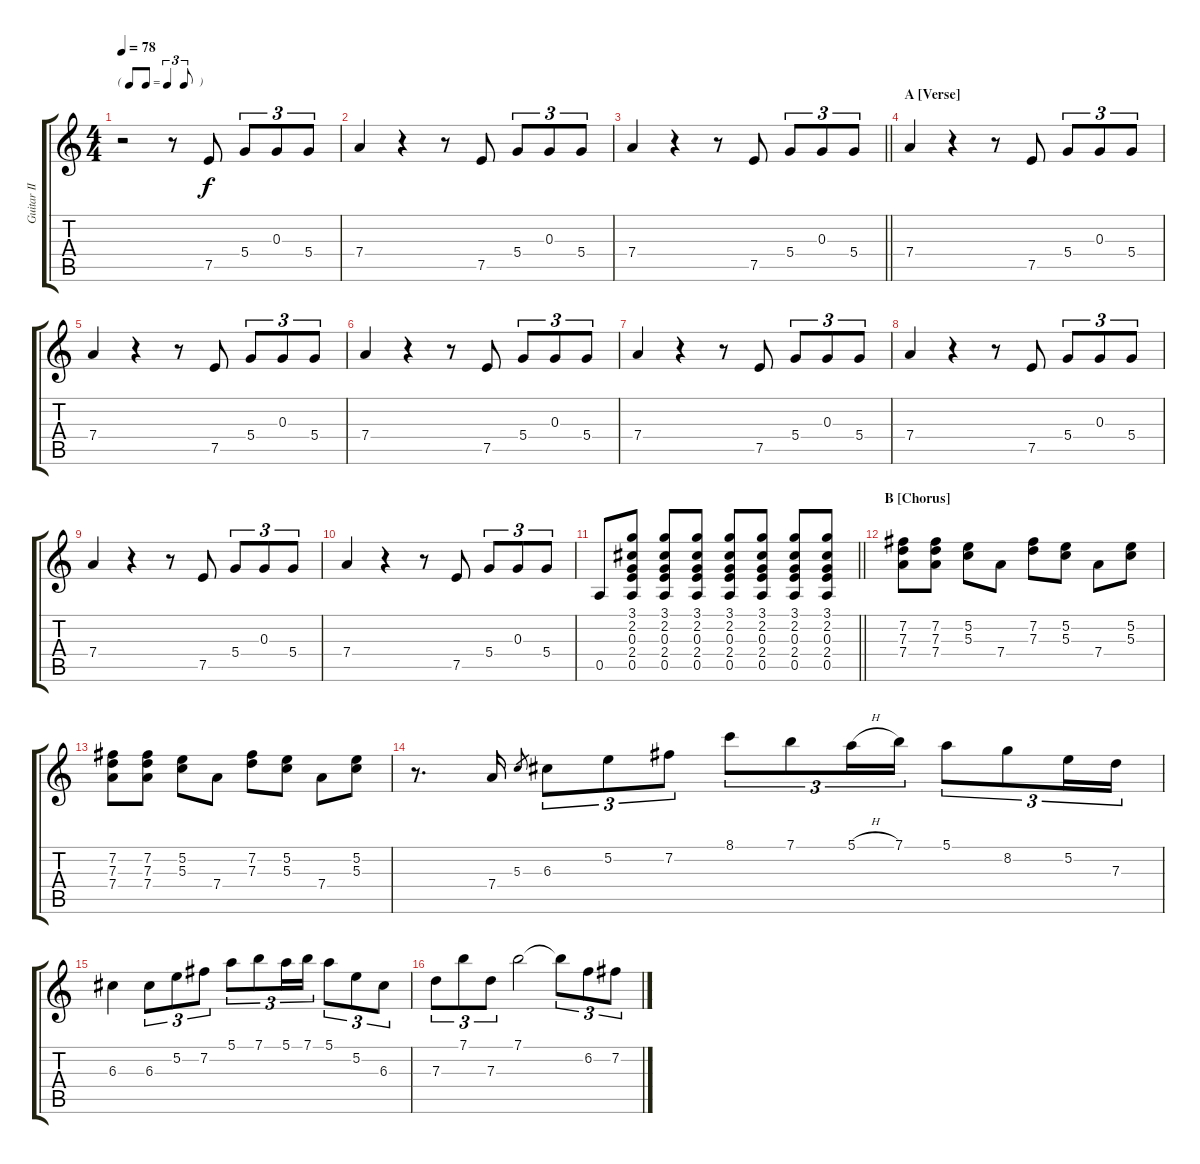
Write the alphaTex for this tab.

\track ("Guitar II" "Guitar II") {instrument distortionguitar}
\staff {score tabs}
\tuning (E4 B3 G3 D3 A2 E2) {hide}
\ts (4 4)
\tf triplet8th
\tempo 78
\clef g2
\ks c
r.2{dy f instrument distortionguitar} r.8 7.5.8 5.4.8{tu (3 2)} 0.3.8{tu (3 2)} 5.4.8{tu (3 2)} |
7.4.4 r.4 r.8 7.5.8 5.4.8{tu (3 2)} 0.3.8{tu (3 2)} 5.4.8{tu (3 2)} |
\barLineRight lightlight
7.4.4 r.4 r.8 7.5.8 5.4.8{tu (3 2)} 0.3.8{tu (3 2)} 5.4.8{tu (3 2)} |
\section ("" "A [Verse]")
7.4.4 r.4 r.8 7.5.8 5.4.8{tu (3 2)} 0.3.8{tu (3 2)} 5.4.8{tu (3 2)} |
7.4.4 r.4 r.8 7.5.8 5.4.8{tu (3 2)} 0.3.8{tu (3 2)} 5.4.8{tu (3 2)} |
7.4.4 r.4 r.8 7.5.8 5.4.8{tu (3 2)} 0.3.8{tu (3 2)} 5.4.8{tu (3 2)} |
7.4.4 r.4 r.8 7.5.8 5.4.8{tu (3 2)} 0.3.8{tu (3 2)} 5.4.8{tu (3 2)} |
7.4.4 r.4 r.8 7.5.8 5.4.8{tu (3 2)} 0.3.8{tu (3 2)} 5.4.8{tu (3 2)} |
7.4.4 r.4 r.8 7.5.8 5.4.8{tu (3 2)} 0.3.8{tu (3 2)} 5.4.8{tu (3 2)} |
7.4.4 r.4 r.8 7.5.8 5.4.8{tu (3 2)} 0.3.8{tu (3 2)} 5.4.8{tu (3 2)} |
\barLineRight lightlight
0.5.8 (3.1 2.2 0.3 2.4 0.5).8 (3.1 2.2 0.3 2.4 0.5).8 (3.1 2.2 0.3 2.4 0.5).8 (3.1 2.2 0.3 2.4 0.5).8 (3.1 2.2 0.3 2.4 0.5).8 (3.1 2.2 0.3 2.4 0.5).8 (3.1 2.2 0.3 2.4 0.5).8 |
\section ("" "B [Chorus]")
(7.2 7.3 7.4).8 (7.2 7.3 7.4).8 (5.2 5.3).8 7.4.8 (7.2 7.3).8 (5.2 5.3).8 7.4.8 (5.2 5.3).8 |
(7.2 7.3 7.4).8 (7.2 7.3 7.4).8 (5.2 5.3).8 7.4.8 (7.2 7.3).8 (5.2 5.3).8 7.4.8 (5.2 5.3).8 |
r.8{d} 7.4.16 5.3.8{gr} 6.3.8{tu (3 2)} 5.2.8{tu (3 2)} 7.2.8{tu (3 2)} 8.1.8{tu (3 2)} 7.1.8{tu (3 2)} 5.1{h}.16{tu (3 2)} 7.1.16{tu (3 2)} 5.1.8{tu (3 2)} 8.2.8{tu (3 2)} 5.2.16{tu (3 2)} 7.3.16{tu (3 2)} |
6.3.4 6.3.8{tu (3 2)} 5.2.8{tu (3 2)} 7.2.8{tu (3 2)} 5.1.8{tu (3 2)} 7.1.8{tu (3 2)} 5.1.16{tu (3 2)} 7.1.16{tu (3 2)} 5.1.8{tu (3 2)} 5.2.8{tu (3 2)} 6.3.8{tu (3 2)} |
7.3.8{tu (3 2)} 7.1.8{tu (3 2)} 7.3.8{tu (3 2)} 7.1.2 7.1{t}.8{tu (3 2)} 6.2.8{tu (3 2)} 7.2.8{tu (3 2)}
